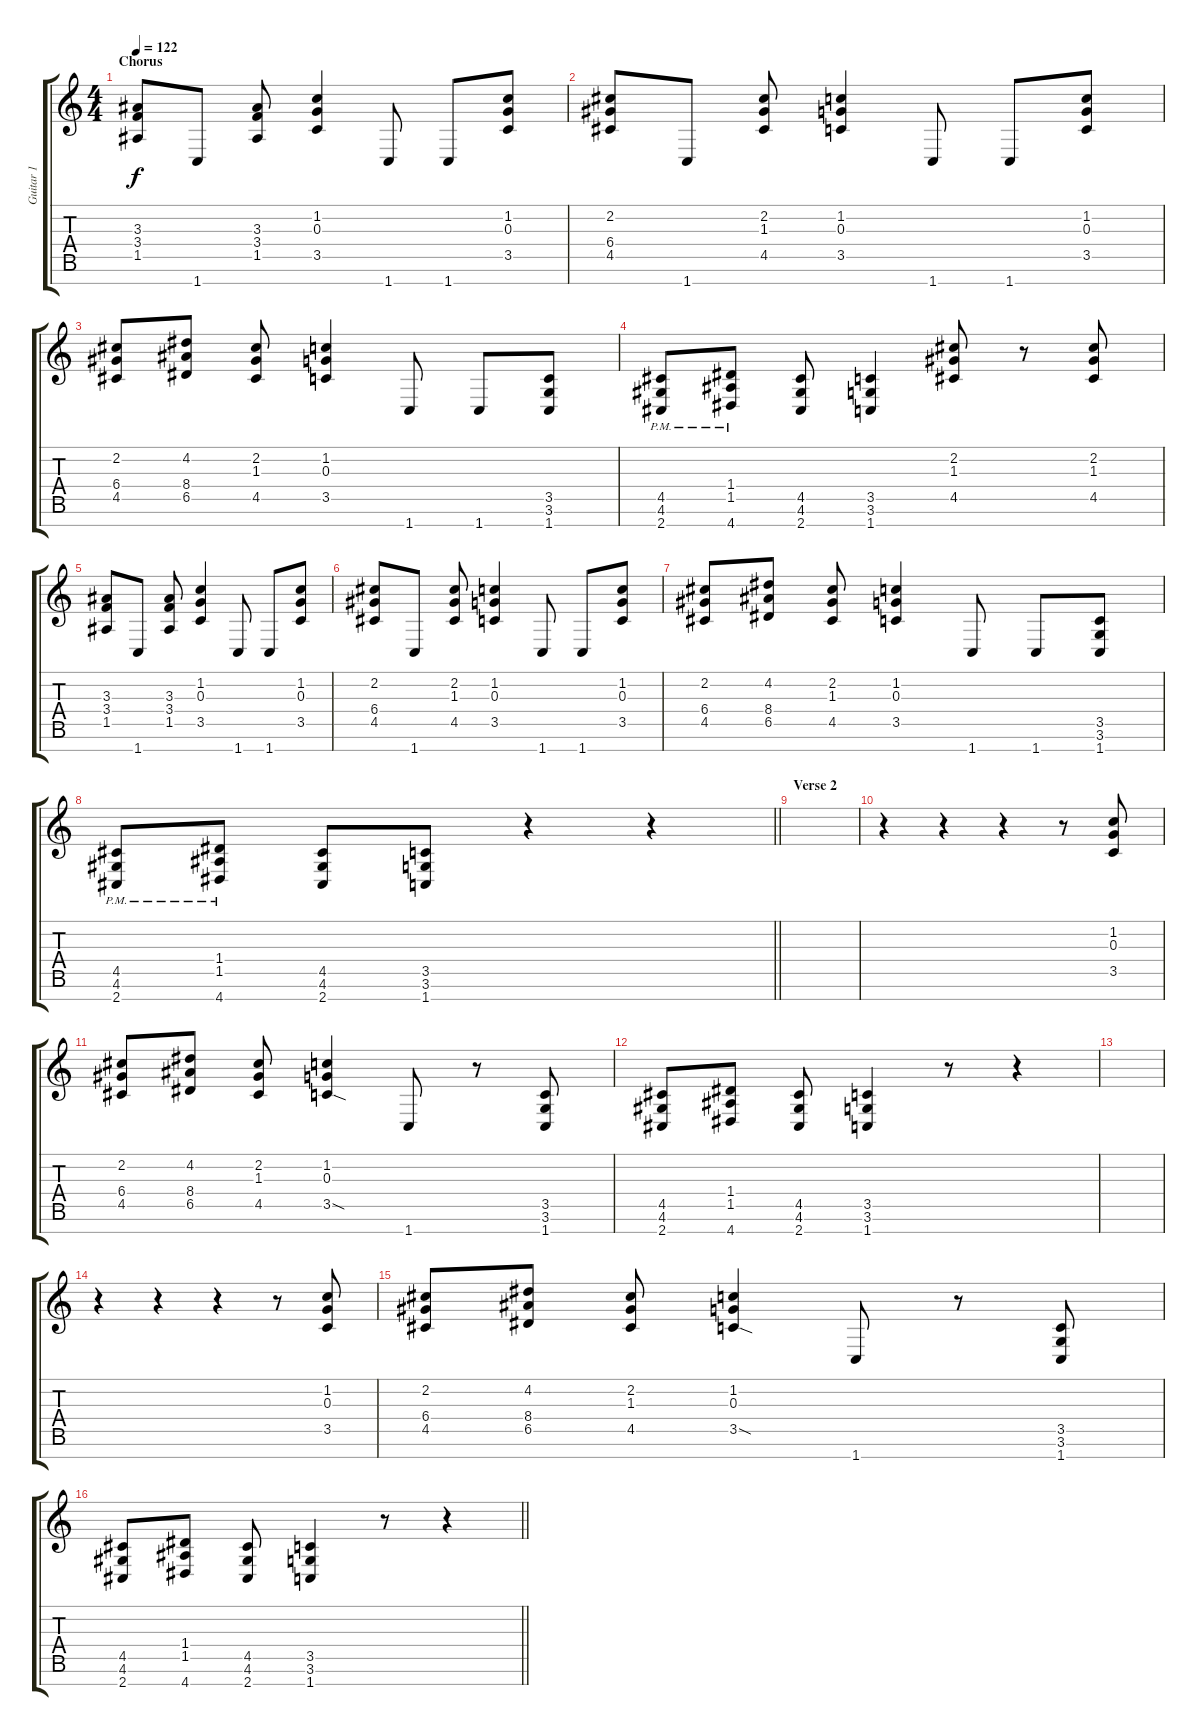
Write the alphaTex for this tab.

\track ("Guitar 1" "Guitar 1") {instrument distortionguitar}
\staff {score tabs}
\tuning (E4 B3 G3 D3 A2 E2 B1) {hide}
\ts (4 4)
\section ("" "Chorus")
\tempo 122
\clef g2
\ks c
(3.3 3.4 1.5).8{dy f} 1.7.8 (3.3 3.4 1.5).8 (1.2 0.3 3.5).4 1.7.8 1.7.8 (1.2 0.3 3.5).8 |
(2.2 6.4 4.5).8 1.7.8 (2.2 1.3 4.5).8 (1.2 0.3 3.5).4 1.7.8 1.7.8 (1.2 0.3 3.5).8 |
(2.2 6.4 4.5).8 (4.2 8.4 6.5).8 (2.2 1.3 4.5).8 (1.2 0.3 3.5).4 1.7.8 1.7.8 (3.5 3.6 1.7).8 |
(4.5{pm} 4.6{pm} 2.7{pm}).8 (1.4{pm} 1.5{pm} 4.7{pm}).8 (4.5 4.6 2.7).8 (3.5 3.6 1.7).4 (2.2 1.3 4.5).8 r.8 (2.2 1.3 4.5).8 |
(3.3 3.4 1.5).8 1.7.8 (3.3 3.4 1.5).8 (1.2 0.3 3.5).4 1.7.8 1.7.8 (1.2 0.3 3.5).8 |
(2.2 6.4 4.5).8 1.7.8 (2.2 1.3 4.5).8 (1.2 0.3 3.5).4 1.7.8 1.7.8 (1.2 0.3 3.5).8 |
(2.2 6.4 4.5).8 (4.2 8.4 6.5).8 (2.2 1.3 4.5).8 (1.2 0.3 3.5).4 1.7.8 1.7.8 (3.5 3.6 1.7).8 |
\barLineRight lightlight
(4.5{pm} 4.6{pm} 2.7{pm}).8 (1.4{pm} 1.5{pm} 4.7{pm}).8 (4.5 4.6 2.7).8 (3.5 3.6 1.7).8 r.4 r.4 |
\section ("" "Verse 2")
|
r.4 r.4 r.4 r.8 (1.2 0.3 3.5).8 |
(2.2 6.4 4.5).8 (4.2 8.4 6.5).8 (2.2 1.3 4.5).8 (1.2 0.3 3.5{sod}).4 1.7.8 r.8 (3.5 3.6 1.7).8 |
(4.5 4.6 2.7).8 (1.4 1.5 4.7).8 (4.5 4.6 2.7).8 (3.5 3.6 1.7).4 r.8 r.4 |
|
r.4 r.4 r.4 r.8 (1.2 0.3 3.5).8 |
(2.2 6.4 4.5).8 (4.2 8.4 6.5).8 (2.2 1.3 4.5).8 (1.2 0.3 3.5{sod}).4 1.7.8 r.8 (3.5 3.6 1.7).8 |
\barLineRight lightlight
(4.5 4.6 2.7).8 (1.4 1.5 4.7).8 (4.5 4.6 2.7).8 (3.5 3.6 1.7).4 r.8 r.4
